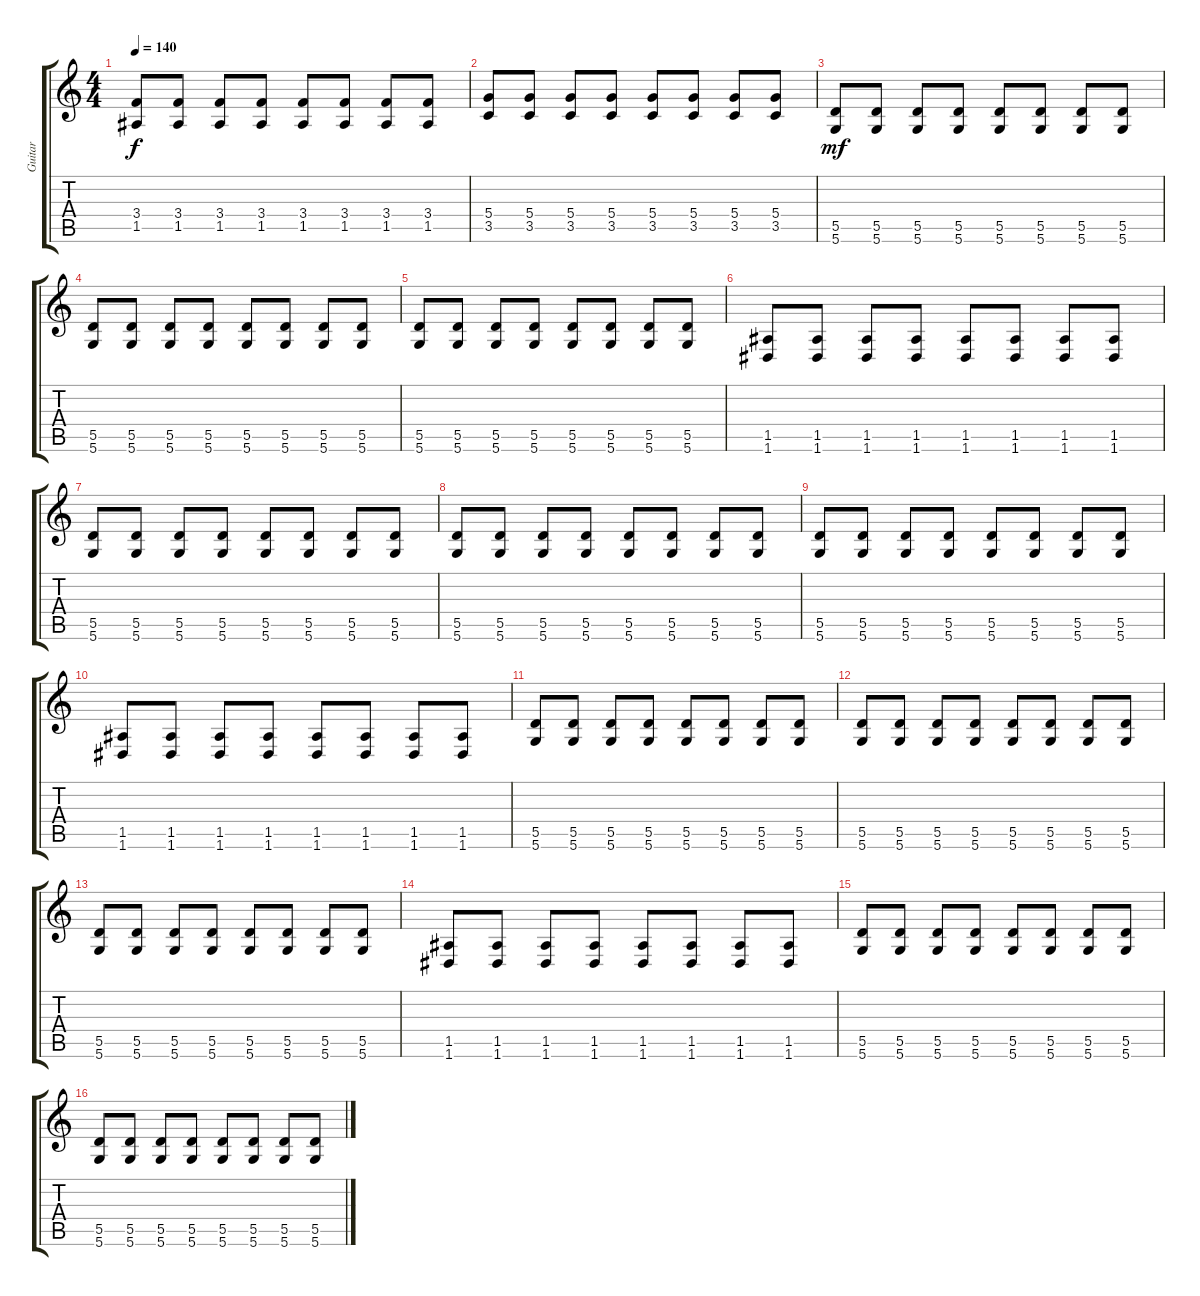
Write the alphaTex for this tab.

\track ("Guitar" "Guitar") {instrument distortionguitar}
\staff {score tabs}
\tuning (E4 B3 G3 D3 A2 D2) {hide}
\ts (4 4)
\tempo 140
\clef g2
\ks c
(3.4 1.5).8{dy f} (3.4 1.5).8 (3.4 1.5).8 (3.4 1.5).8 (3.4 1.5).8 (3.4 1.5).8 (3.4 1.5).8 (3.4 1.5).8 |
(5.4 3.5).8 (5.4 3.5).8 (5.4 3.5).8 (5.4 3.5).8 (5.4 3.5).8 (5.4 3.5).8 (5.4 3.5).8 (5.4 3.5).8 |
(5.5 5.6).8{dy mf} (5.5 5.6).8 (5.5 5.6).8 (5.5 5.6).8 (5.5 5.6).8 (5.5 5.6).8 (5.5 5.6).8 (5.5 5.6).8 |
(5.5 5.6).8 (5.5 5.6).8 (5.5 5.6).8 (5.5 5.6).8 (5.5 5.6).8 (5.5 5.6).8 (5.5 5.6).8 (5.5 5.6).8 |
(5.5 5.6).8 (5.5 5.6).8 (5.5 5.6).8 (5.5 5.6).8 (5.5 5.6).8 (5.5 5.6).8 (5.5 5.6).8 (5.5 5.6).8 |
(1.5 1.6).8 (1.5 1.6).8 (1.5 1.6).8 (1.5 1.6).8 (1.5 1.6).8 (1.5 1.6).8 (1.5 1.6).8 (1.5 1.6).8 |
(5.5 5.6).8 (5.5 5.6).8 (5.5 5.6).8 (5.5 5.6).8 (5.5 5.6).8 (5.5 5.6).8 (5.5 5.6).8 (5.5 5.6).8 |
(5.5 5.6).8 (5.5 5.6).8 (5.5 5.6).8 (5.5 5.6).8 (5.5 5.6).8 (5.5 5.6).8 (5.5 5.6).8 (5.5 5.6).8 |
(5.5 5.6).8 (5.5 5.6).8 (5.5 5.6).8 (5.5 5.6).8 (5.5 5.6).8 (5.5 5.6).8 (5.5 5.6).8 (5.5 5.6).8 |
(1.5 1.6).8 (1.5 1.6).8 (1.5 1.6).8 (1.5 1.6).8 (1.5 1.6).8 (1.5 1.6).8 (1.5 1.6).8 (1.5 1.6).8 |
(5.5 5.6).8 (5.5 5.6).8 (5.5 5.6).8 (5.5 5.6).8 (5.5 5.6).8 (5.5 5.6).8 (5.5 5.6).8 (5.5 5.6).8 |
(5.5 5.6).8 (5.5 5.6).8 (5.5 5.6).8 (5.5 5.6).8 (5.5 5.6).8 (5.5 5.6).8 (5.5 5.6).8 (5.5 5.6).8 |
(5.5 5.6).8 (5.5 5.6).8 (5.5 5.6).8 (5.5 5.6).8 (5.5 5.6).8 (5.5 5.6).8 (5.5 5.6).8 (5.5 5.6).8 |
(1.5 1.6).8 (1.5 1.6).8 (1.5 1.6).8 (1.5 1.6).8 (1.5 1.6).8 (1.5 1.6).8 (1.5 1.6).8 (1.5 1.6).8 |
(5.5 5.6).8 (5.5 5.6).8 (5.5 5.6).8 (5.5 5.6).8 (5.5 5.6).8 (5.5 5.6).8 (5.5 5.6).8 (5.5 5.6).8 |
(5.5 5.6).8 (5.5 5.6).8 (5.5 5.6).8 (5.5 5.6).8 (5.5 5.6).8 (5.5 5.6).8 (5.5 5.6).8 (5.5 5.6).8
